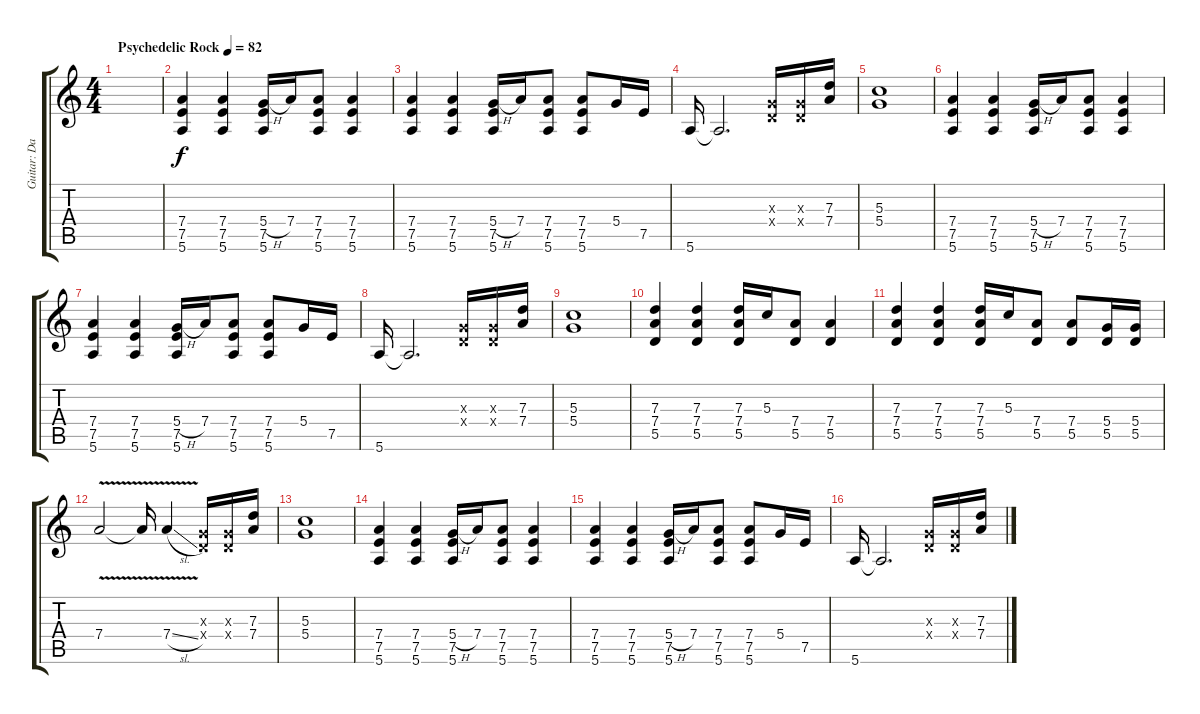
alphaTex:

\track ("Guitar: David Gilmour" "Guitar: Da") {instrument distortionguitar}
\staff {score tabs}
\tuning (C4 B3 G3 D3 A2 E2) {hide}
\ts (4 4)
\tempo (82 "Psychedelic Rock")
\clef g2
\ks c
|
(7.4 7.5 5.6).4 (7.4 7.5 5.6).4 (5.4{h} 7.5 5.6).16 7.4.16 (7.4 7.5 5.6).8 (7.4 7.5 5.6).4 |
(7.4 7.5 5.6).4 (7.4 7.5 5.6).4 (5.4{h} 7.5 5.6).16 7.4.16 (7.4 7.5 5.6).8 (7.4 7.5 5.6).8 5.4.16 7.5.16 |
5.6.16 5.6{t}.2{d} (0.3{x} 0.4{x}).16 (0.3{x} 0.4{x}).16 (7.3 7.4).16 |
(5.3 5.4).1 |
(7.4 7.5 5.6).4 (7.4 7.5 5.6).4 (5.4{h} 7.5 5.6).16 7.4.16 (7.4 7.5 5.6).8 (7.4 7.5 5.6).4 |
(7.4 7.5 5.6).4 (7.4 7.5 5.6).4 (5.4{h} 7.5 5.6).16 7.4.16 (7.4 7.5 5.6).8 (7.4 7.5 5.6).8 5.4.16 7.5.16 |
5.6.16 5.6{t}.2{d} (0.3{x} 0.4{x}).16 (0.3{x} 0.4{x}).16 (7.3 7.4).16 |
(5.3 5.4).1 |
(7.3 7.4 5.5).4 (7.3 7.4 5.5).4 (7.3 7.4 5.5).16 5.3.16 (7.4 5.5).8 (7.4 5.5).4 |
(7.3 7.4 5.5).4 (7.3 7.4 5.5).4 (7.3 7.4 5.5).16 5.3.16 (7.4 5.5).8 (7.4 5.5).8 (5.4 5.5).16 (5.4 5.5).16 |
7.4{v}.2 7.4{t}.16 7.4{v sl}.4 (0.3{x} 0.4{x}).16 (0.3{x} 0.4{x}).16 (7.3 7.4).16 |
(5.3 5.4).1 |
(7.4 7.5 5.6).4 (7.4 7.5 5.6).4 (5.4{h} 7.5 5.6).16 7.4.16 (7.4 7.5 5.6).8 (7.4 7.5 5.6).4 |
(7.4 7.5 5.6).4 (7.4 7.5 5.6).4 (5.4{h} 7.5 5.6).16 7.4.16 (7.4 7.5 5.6).8 (7.4 7.5 5.6).8 5.4.16 7.5.16 |
5.6.16 5.6{t}.2{d} (0.3{x} 0.4{x}).16 (0.3{x} 0.4{x}).16 (7.3 7.4).16
